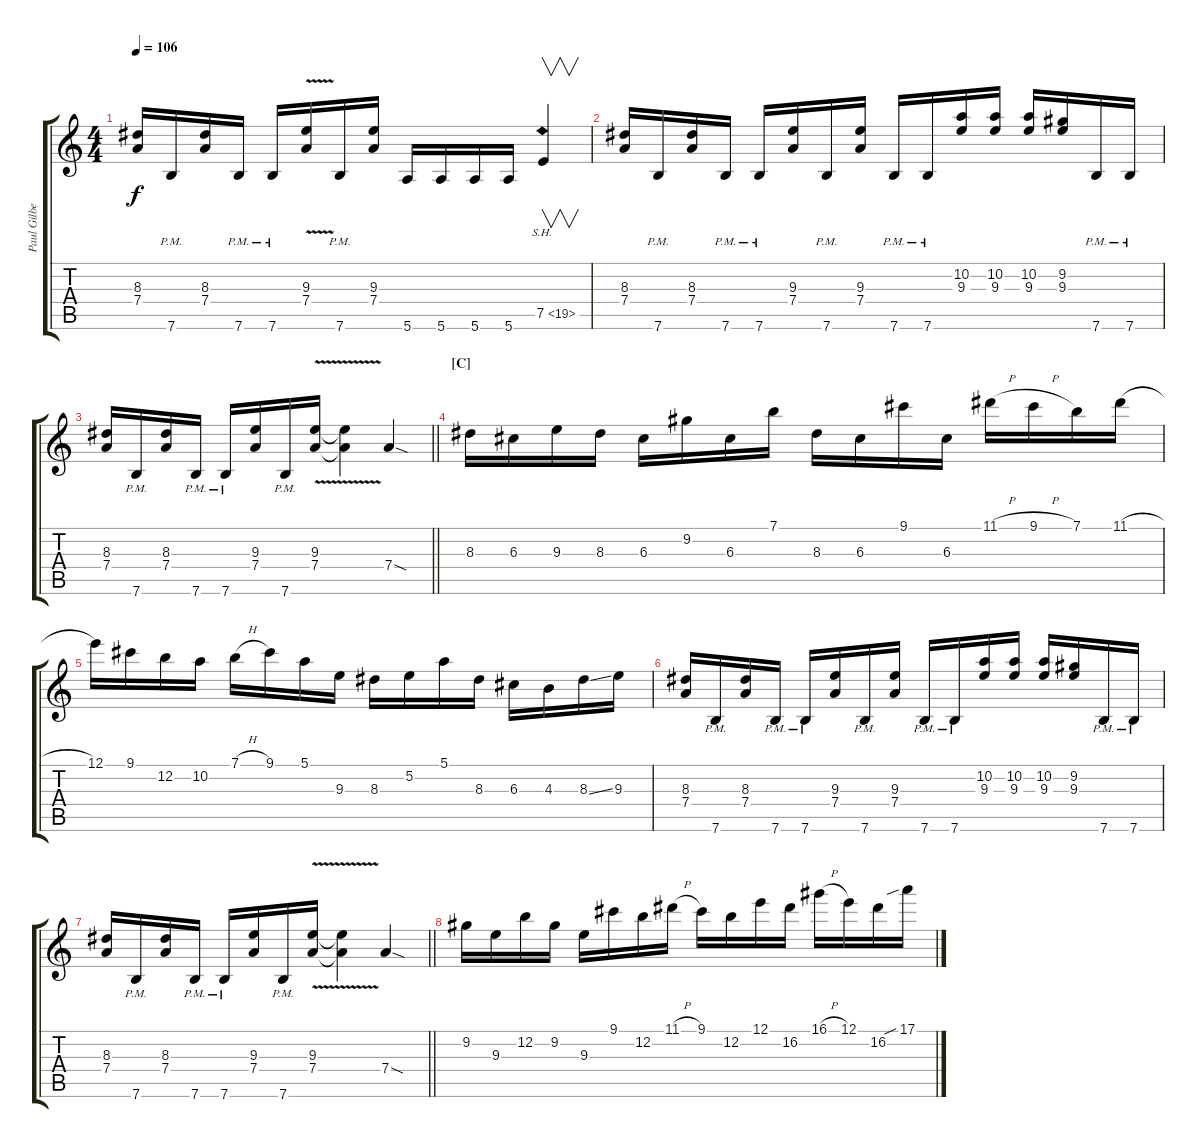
\track ("Paul Gilbert" "Paul Gilbe") {instrument distortionguitar}
\staff {score tabs}
\tuning (E4 B3 G3 D3 A2 E2) {hide}
\ts (4 4)
\tempo 106
\clef g2
\ks c
(8.3 7.4).16{dy f} 7.6{pm}.16 (8.3 7.4).16 7.6{pm}.16 7.6{pm}.16 (9.3{v} 7.4).16 7.6{pm}.16 (9.3 7.4).16 5.6.16 5.6.16 5.6.16 5.6.16 7.5{sh 12}.4{v} |
(8.3 7.4).16 7.6{pm}.16 (8.3 7.4).16 7.6{pm}.16 7.6{pm}.16 (9.3 7.4).16 7.6{pm}.16 (9.3 7.4).16 7.6{pm}.16 7.6{pm}.16 (10.2 9.3).16 (10.2 9.3).16 (10.2 9.3).16 (9.2 9.3).16 7.6{pm}.16 7.6{pm}.16 |
\barLineRight lightlight
(8.3 7.4).16 7.6{pm}.16 (8.3 7.4).16 7.6{pm}.16 7.6{pm}.16 (9.3 7.4).16 7.6{pm}.16 (9.3{v} 7.4{v}).16 (9.3{t} 7.4{t}).4 7.4{sod}.4 |
\section ("" "[C]")
8.3.16 6.3.16 9.3.16 8.3.16 6.3.16 9.2.16 6.3.16 7.1.16 8.3.16 6.3.16 9.1.16 6.3.16 11.1{h}.16 9.1{h}.16 7.1.16 11.1{h}.16 |
12.1.16 9.1.16 12.2.16 10.2.16 7.1{h}.16 9.1.16 5.1.16 9.3.16 8.3.16 5.2.16 5.1.16 8.3.16 6.3.16 4.3.16 8.3{ss}.16 9.3.16 |
(8.3 7.4).16 7.6{pm}.16 (8.3 7.4).16 7.6{pm}.16 7.6{pm}.16 (9.3 7.4).16 7.6{pm}.16 (9.3 7.4).16 7.6{pm}.16 7.6{pm}.16 (10.2 9.3).16 (10.2 9.3).16 (10.2 9.3).16 (9.2 9.3).16 7.6{pm}.16 7.6{pm}.16 |
\barLineRight lightlight
(8.3 7.4).16 7.6{pm}.16 (8.3 7.4).16 7.6{pm}.16 7.6{pm}.16 (9.3 7.4).16 7.6{pm}.16 (9.3{v} 7.4{v}).16 (9.3{t} 7.4{t}).4 7.4{sod}.4 |
\section ("" "")
9.2.16 9.3.16 12.2.16 9.2.16 9.3.16 9.1.16 12.2.16 11.1{h}.16 9.1.16 12.2.16 12.1.16 16.2.16 16.1{h}.16 12.1.16 16.2.16 17.1{sib h}.16
